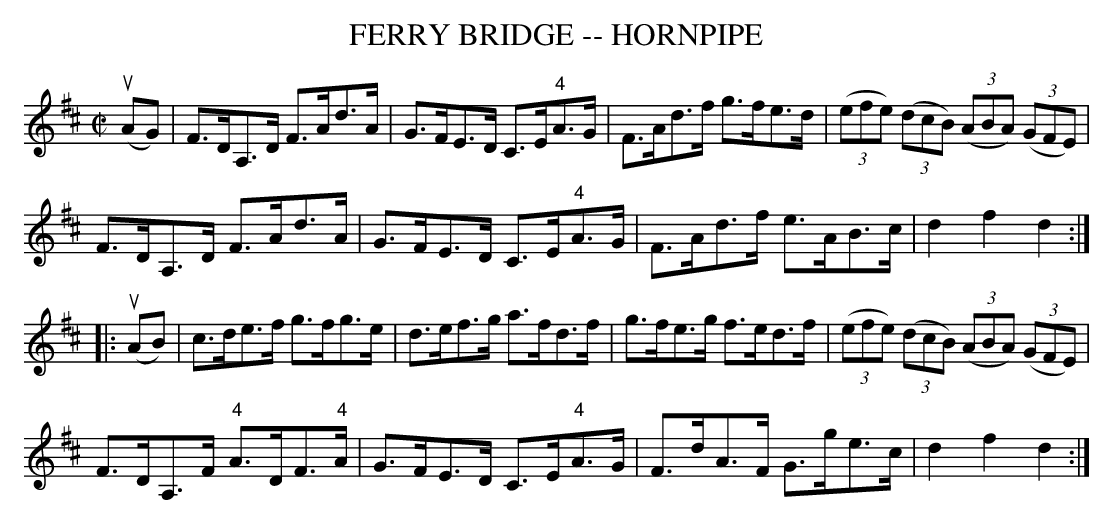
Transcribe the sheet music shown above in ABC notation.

X:1
T:FERRY BRIDGE -- HORNPIPE
M:C|
L:1/8
K:D
(uAG) |\
F>DA,>D F>Ad>A | G>FE>D C>E"4"A>G | F>Ad>f g>fe>d | ((3efe) ((3dcB) ((3ABA) ((3GFE) |
F>DA,>D F>Ad>A | G>FE>D C>E"4"A>G | F>Ad>f e>AB>c | d2f2d2 :|
|: (uAB) |\
c>de>f g>fg>e | d>ef>g a>fd>f | g>fe>g f>ed>f | ((3efe) ((3dcB) ((3ABA) ((3GFE) |
F>DA,>F "4"A>DF>"4"A | G>FE>D C>E"4"A>G | F>dA>F G>ge>c | d2f2d2 :|
